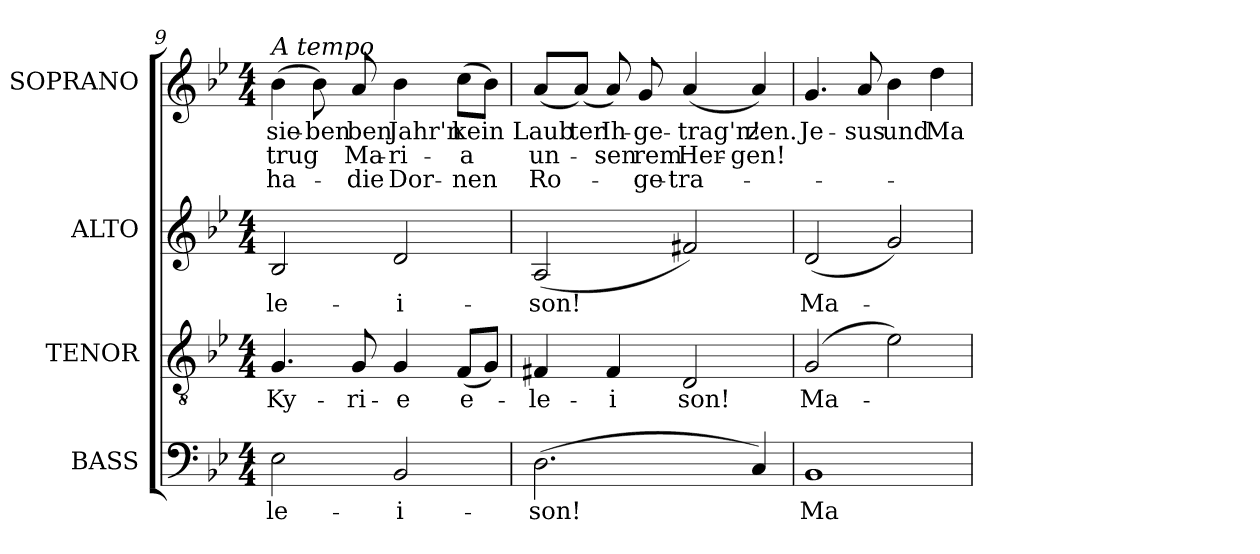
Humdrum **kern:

**kern	**text	**kern	**text	**kern	**text	**kern	**text	**text	**text
*part4	*part4	*part3	*part3	*part2	*part2	*part1	*part1	*part1	*part1
*staff4	*staff4	*staff3	*staff3	*staff2	*staff2	*staff1	*staff1	*staff1	*staff1
*I"BASS	*	*I"TENOR	*	*I"ALTO	*	*I"SOPRANO	*	*	*
*I'B.	*	*I'T.	*	*I'A.	*	*I'S.	*	*	*
*clefF4	*	*clefGv2	*	*clefG2	*	*clefG2	*	*	*
*	*	*ITrd7c12	*	*	*	*	*	*	*
*k[b-e-]	*	*k[b-e-]	*	*k[b-e-]	*	*k[b-e-]	*	*	*
*B-:	*	*B-:	*	*B-:	*	*B-:	*	*	*
*M4/4	*	*M4/4	*	*M4/4	*	*M4/4	*	*	*
=9	=9	=9	=9	=9	=9	=9	=9	=9	=9
!	!LO:LY:b:color=#000000	!	!	!	!	!	!	!	!
!	!	!	!LO:LY:b:color=#000000	!	!	!	!	!	!
!	!	!	!	!	!LO:LY:b:color=#000000	!	!	!	!
!	!	!	!	!	!	!LO:TX:a:i:t=A tempo	!	!	!
!	!	!	!	!	!	!	!LO:LY:b:color=#000000	!LO:LY:b:color=#000000	!LO:LY:b:color=#000000
2E-i\	-le-	4.GGi/	Ky-	2B-i/	-le-	(4b-i\	sie-	trug	ha-
!	!	!	!	!	!	!	!LO:LY:b:color=#000000	!	!
.	.	.	.	.	.	8b-i\)	-ben	.	.
!	!	!	!LO:LY:b:color=#000000	!	!	!	!	!	!
!	!	!	!	!	!	!	!LO:LY:b:color=#000000	!LO:LY:b:color=#000000	!LO:LY:b:color=#000000
.	.	8GGi/	-ri-	.	.	8ai/	-ben	Ma-	die
!	!LO:LY:b:color=#000000	!	!	!	!	!	!	!	!
!	!	!	!LO:LY:b:color=#000000	!	!	!	!	!	!
!	!	!	!	!	!LO:LY:b:color=#000000	!	!	!	!
!	!	!	!	!	!	!	!LO:LY:b:color=#000000	!LO:LY:b:color=#000000	!LO:LY:b:color=#000000
2BB-i/	-i-	4GGi/	-e	2di/	-i-	4b-i\	Jahr'n	-ri-	Dor-
!	!	!	!LO:LY:b:color=#000000	!	!	!	!	!	!
!	!	!	!	!	!	!	!LO:LY:b:color=#000000	!LO:LY:b:color=#000000	!LO:LY:b:color=#000000
.	.	(8FFi/L	e-	.	.	(8cci\L	kein	-a	-nen
.	.	8GGi/J)	.	.	.	8b-i\J)	.	.	.
=10	=10	=10	=10	=10	=10	=10	=10	=10	=10
!	!LO:LY:b:color=#000000	!	!	!	!	!	!	!	!
!	!	!	!LO:LY:b:color=#000000	!	!	!	!	!	!
!	!	!	!	!	!LO:LY:b:color=#000000	!	!	!	!
!	!	!	!	!	!	!	!LO:LY:b:color=#000000	!LO:LY:b:color=#000000	!LO:LY:b:color=#000000
(2.Di\	-son!	4FF#Xi/	-le-	(2Ai/	-son!	(8ai/L	Laub	un-	Ro-
!	!	!	!	!	!	!	!LO:LY:b:color=#000000	!	!
.	.	.	.	.	.	(8ai/J)	-ter	.	.
!	!	!	!LO:LY:b:color=#000000	!	!	!	!	!	!
!	!	!	!	!	!	!	!LO:LY:b:color=#000000	!LO:LY:b:color=#000000	!
.	.	4FF#i/	-i	.	.	8ai/)	Ih-	-sen	.
!	!	!	!	!	!	!	!LO:LY:b:color=#000000	!LO:LY:b:color=#000000	!LO:LY:b:color=#000000
.	.	.	.	.	.	8gi/	ge-	-rem	ge-
!	!	!	!LO:LY:b:color=#000000	!	!	!	!	!	!
!	!	!	!	!	!	!	!LO:LY:b:color=#000000	!LO:LY:b:color=#000000	!LO:LY:b:color=#000000
.	.	2DDi/	son!	2f#Xi/)	.	(4ai/	-trag'n!	Her-	-tra-
!	!	!	!	!	!	!	!LO:LY:b:color=#000000	!LO:LY:b:color=#000000	!
4Ci/)	.	.	.	.	.	4ai/)	-zen.	-gen!	.
=11	=11	=11	=11	=11	=11	=11	=11	=11	=11
!	!LO:LY:b:color=#000000	!	!	!	!	!	!	!	!
!	!	!	!LO:LY:b:color=#000000	!	!	!	!	!	!
!	!	!	!	!	!LO:LY:b:color=#000000	!	!	!	!
!	!	!	!	!	!	!	!LO:LY:b:color=#000000	!	!
1BB-i	Ma-	(2GGi/	Ma-	(2di/	Ma-	4.gi/	Je-	.	.
!	!	!	!	!	!	!	!LO:LY:b:color=#000000	!	!
.	.	.	.	.	.	8ai/	-sus	.	.
!	!	!	!	!	!	!	!LO:LY:b:color=#000000	!	!
.	.	2E-i\)	.	2gi/)	.	4b-i\	und	.	.
!	!	!	!	!	!	!	!LO:LY:b:color=#000000	!	!
.	.	.	.	.	.	4ddi\	Ma-	.	.
=	=	=	=	=	=	=	=	=	=
*-	*-	*-	*-	*-	*-	*-	*-	*-	*-
